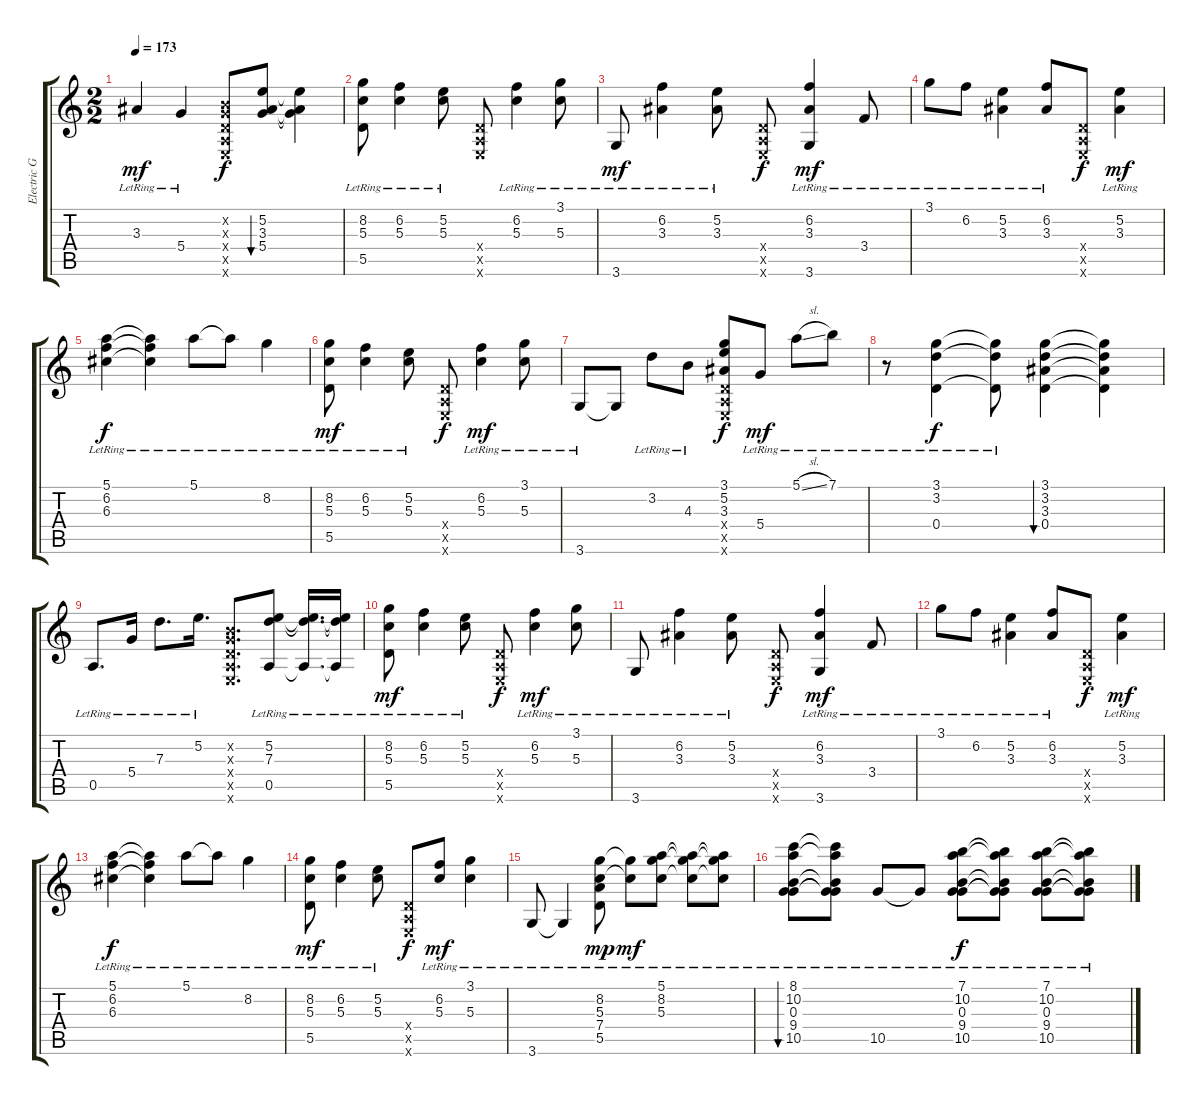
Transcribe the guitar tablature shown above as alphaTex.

\track ("Electric Guitar" "Electric G") {instrument electricguitarclean}
\staff {score tabs}
\tuning (E4 B3 G3 D3 A2 E2) {hide}
\ts (2 2)
\tempo 173
\clef g2
\ks c
3.3{lr}.4{dy mf} 5.4{lr}.4 (0.2{x} 0.3{x} 0.4{x} 0.5{x} 0.6{x}).8{dy f} (5.2 3.3 5.4).8{bu 60} (5.2{t} 3.3{t} 5.4{t}).4 |
(8.2{lr} 5.3{lr} 5.5{lr}).8 (6.2{lr} 5.3{lr}).4 (5.2{lr} 5.3{lr}).8 (0.4{x} 0.5{x} 0.6{x}).8 (6.2{lr} 5.3{lr}).4 (3.1{lr} 5.3{lr}).8 |
3.6{lr}.8{dy mf} (6.2{lr} 3.3{lr}).4 (5.2{lr} 3.3{lr}).8 (0.4{x} 0.5{x} 0.6{x}).8{dy f} (6.2{lr} 3.3{lr} 3.6{lr}).4{dy mf} 3.4{lr}.8 |
3.1{lr}.8 6.2{lr}.8 (5.2{lr} 3.3{lr}).4 (6.2{lr} 3.3{lr}).8 (0.4{x} 0.5{x} 0.6{x}).8{dy f} (5.2 3.3{lr}).4{dy mf} |
(5.1 6.2 6.3{lr}).4{dy f} (5.1{t} 6.2{t} 6.3{lr t}).4 5.1{lr}.8 5.1{lr t}.8 8.2{lr}.4 |
(8.2{lr} 5.3{lr} 5.5{lr}).8{dy mf} (6.2{lr} 5.3{lr}).4 (5.2{lr} 5.3{lr}).8 (0.4{x} 0.5{x} 0.6{x}).8{dy f} (6.2{lr} 5.3{lr}).4{dy mf} (3.1{lr} 5.3{lr}).8 |
3.6{lr}.8 3.6{t}.8 3.2{lr}.8 4.3{lr}.8 (3.1 5.2 3.3 0.4{x} 0.5{x} 0.6{x}).8{dy f} 5.4{lr}.8{dy mf} 5.1{sl lr}.8 7.1{lr}.8 |
r.8 (3.1{lr} 3.2{lr} 0.4{lr}).4{dy f} (3.1{lr t} 3.2{lr t} 0.4{lr t}).8 (3.1 3.2 3.3 0.4).4{bu 120} (3.1{t} 3.2{t} 3.3{t} 0.4{t}).4 |
0.5{lr}.8{d} 5.4{lr}.16 7.3{lr}.8{d} 5.2{lr}.16{d} (0.2{x} 0.3{x} 0.4{x} 0.5{x} 0.6{x}).8{d} (5.2{lr} 7.3{lr} 0.5{lr}).8 (5.2{lr t} 7.3{lr t} 0.5{lr t}).16{d} (5.2{lr t} 7.3{lr t} 0.5{lr t}).16 |
(8.2{lr} 5.3{lr} 5.5{lr}).8{dy mf} (6.2{lr} 5.3{lr}).4 (5.2{lr} 5.3{lr}).8 (0.4{x} 0.5{x} 0.6{x}).8{dy f} (6.2{lr} 5.3{lr}).4{dy mf} (3.1{lr} 5.3{lr}).8 |
3.6{lr}.8 (6.2{lr} 3.3{lr}).4 (5.2{lr} 3.3{lr}).8 (0.4{x} 0.5{x} 0.6{x}).8{dy f} (6.2{lr} 3.3{lr} 3.6{lr}).4{dy mf} 3.4{lr}.8 |
3.1{lr}.8 6.2{lr}.8 (5.2{lr} 3.3{lr}).4 (6.2{lr} 3.3{lr}).8 (0.4{x} 0.5{x} 0.6{x}).8{dy f} (5.2{lr} 3.3{lr}).4{dy mf} |
(5.1{lr} 6.2{lr} 6.3{lr}).4{dy f} (5.1{lr t} 6.2{lr t} 6.3{lr t}).4 5.1{lr}.8 5.1{lr t}.8 8.2{lr}.4 |
(8.2{lr} 5.3{lr} 5.5{lr}).8{dy mf} (6.2{lr} 5.3{lr}).4 (5.2{lr} 5.3{lr}).8 (0.4{x} 0.5{x} 0.6{x}).8{dy f} (6.2{lr} 5.3{lr}).8{dy mf} (3.1{lr} 5.3{lr}).4 |
3.6{lr}.8 3.6{lr t}.4 (8.2{lr} 5.3 7.4 5.5).8{dy mp} (8.2{lr t} 5.3{t}).8{dy mf} (5.1{lr} 8.2{lr} 5.3{lr}).8 (5.1{lr t} 8.2{lr t} 5.3{lr t}).8 (5.1{lr t} 8.2{lr t} 5.3{lr t}).8 |
(8.1{lr} 10.2{lr} 0.3{lr} 9.4{lr} 10.5{lr}).8{bu 240} (8.1{lr t} 10.2{lr t} 0.3{lr t} 9.4{lr t} 10.5{lr t}).8 10.5{lr}.8 10.5{lr t}.8 (7.1{lr} 10.2{lr} 0.3{lr} 9.4{lr} 10.5{lr}).8{dy f} (7.1{lr t} 10.2{lr t} 0.3{lr t} 9.4{lr t} 10.5{lr t}).8 (7.1{lr} 10.2{lr} 0.3{lr} 9.4{lr} 10.5{lr}).8 (7.1{lr t} 10.2{lr t} 0.3{lr t} 9.4{lr t} 10.5{lr t}).8
